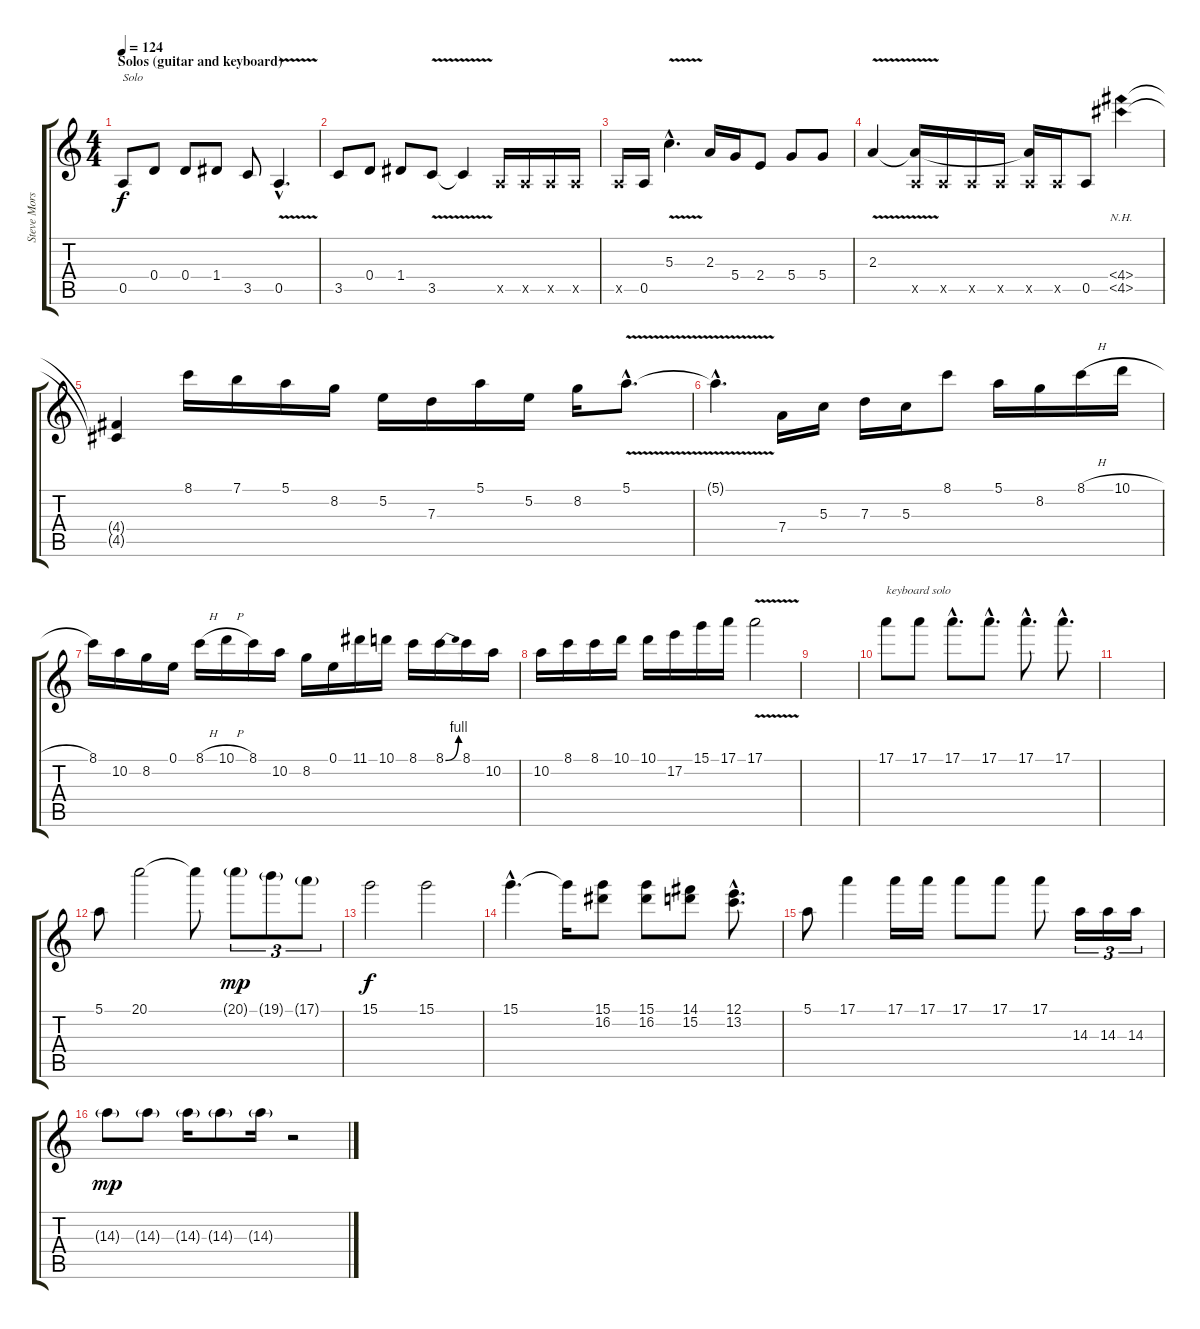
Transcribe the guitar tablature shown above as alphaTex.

\track ("Steve Morse (Guitar)" "Steve Mors") {instrument distortionguitar}
\staff {score tabs}
\tuning (E4 B3 G3 D3 A2 E2) {hide}
\ts (4 4)
\section ("" "Solos (guitar and keyboard)")
\tempo 124
\clef g2
\ks c
0.5.8{txt "Solo" dy f volume 16} 0.4.8 0.4.8 1.4.8 3.5.8 0.5{v hac}.4{d} |
3.5.8 0.4.8 1.4.8 3.5{v}.8 3.5{t}.4 0.5{x}.16 0.5{x}.16 0.5{x}.16 0.5{x}.16 |
0.5{x}.16 0.5.16 5.3{v hac}.4{d} 2.3.16 5.4.16 2.4.8 5.4.8 5.4.8 |
2.3{v}.4 (2.3{t} 0.5{x}).16 0.5{x}.16 0.5{x}.16 0.5{x}.16 (2.3{t} 0.5{x}).16 0.5{x}.16 0.5.8 (4.4{nh} 4.5{nh}).4 |
(4.4{t} 4.5{t}).4 8.1.16 7.1.16 5.1.16 8.2.16 5.2.16 7.3.16 5.1.16 5.2.16 8.2.16 5.1{v hac}.8{d} |
5.1{hac t}.4{d} 7.4.16 5.3.16 7.3.16 5.3.16 8.1.8 5.1.16 8.2.16 8.1{h}.16 10.1{h}.16 |
8.1.16 10.2.16 8.2.16 0.1.16 8.1{h}.16 10.1{h}.16 8.1.16 10.2.16 8.2.16 0.1.16 11.1.16 10.1.16 8.1.16 8.1{be (bend 0 0 60 4)}.16 8.1.16 10.2.16 |
10.2.16 8.1.16 8.1.16 10.1.16 10.1.16 17.2.16 15.1.16 17.1.16 17.1{v}.2 |
|
17.1.8{txt "keyboard solo" balance 3 instrument rockorgan} 17.1.8 17.1{hac}.8{d} 17.1{hac}.8{d} 17.1{hac}.8{d} 17.1{hac}.8{d} |
|
5.1.8 20.1.2 20.1{t}.8 20.1{g}.8{tu (3 2) dy mp} 19.1{g}.8{tu (3 2)} 17.1{g}.8{tu (3 2)} |
15.1.2{dy f} 15.1.2 |
15.1{hac}.4{d} 15.1{t}.16 (15.1 16.2).8 (15.1 16.2).8 (14.1 15.2).8 (12.1{hac} 13.2{hac}).8{d} |
5.1.8 17.1.4 17.1.16 17.1.16 17.1.8 17.1.8 17.1.8 14.3.16{tu (3 2)} 14.3.16{tu (3 2)} 14.3.16{tu (3 2)} |
14.3{g}.8{dy mp} 14.3{g}.8 14.3{g}.16 14.3{g}.8 14.3{g}.16 r.2{instrument distortionguitar}
